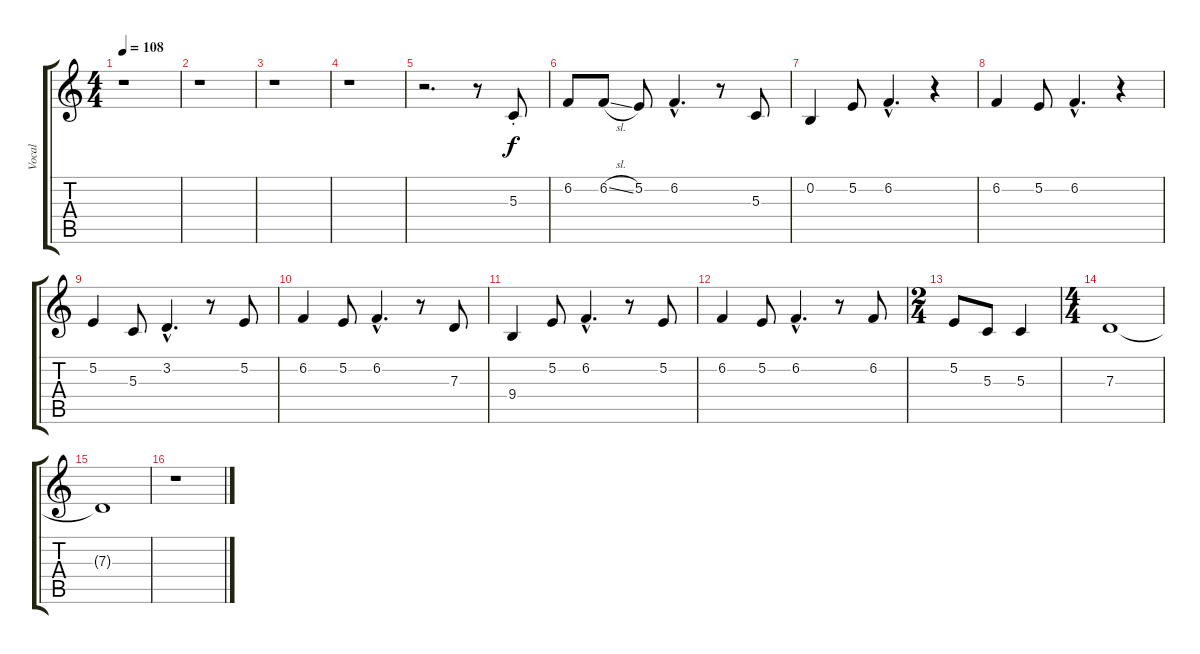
\track ("Vocal" "Vocal") {instrument englishhorn}
\staff {score tabs}
\tuning (E4 B3 G3 D3 A2 E2) {hide}
\ts (4 4)
\tempo 108
\clef g2
\ks c
r.1{dy f} |
r.1 |
r.1 |
r.1 |
r.2{d} r.8 5.3{st}.8 |
6.2.8 6.2{sl}.8 5.2.8 6.2{hac}.4{d} r.8 5.3.8 |
0.2.4 5.2.8 6.2{hac}.4{d} r.4 |
6.2.4 5.2.8 6.2{hac}.4{d} r.4 |
5.2.4 5.3.8 3.2{hac}.4{d} r.8 5.2.8 |
6.2.4 5.2.8 6.2{hac}.4{d} r.8 7.3.8 |
9.4.4 5.2.8 6.2{hac}.4{d} r.8 5.2.8 |
6.2.4 5.2.8 6.2{hac}.4{d} r.8 6.2.8 |
\ts (2 4)
5.2.8 5.3.8 5.3.4 |
\ts (4 4)
7.3.1 |
7.3{t}.1 |
r.1
